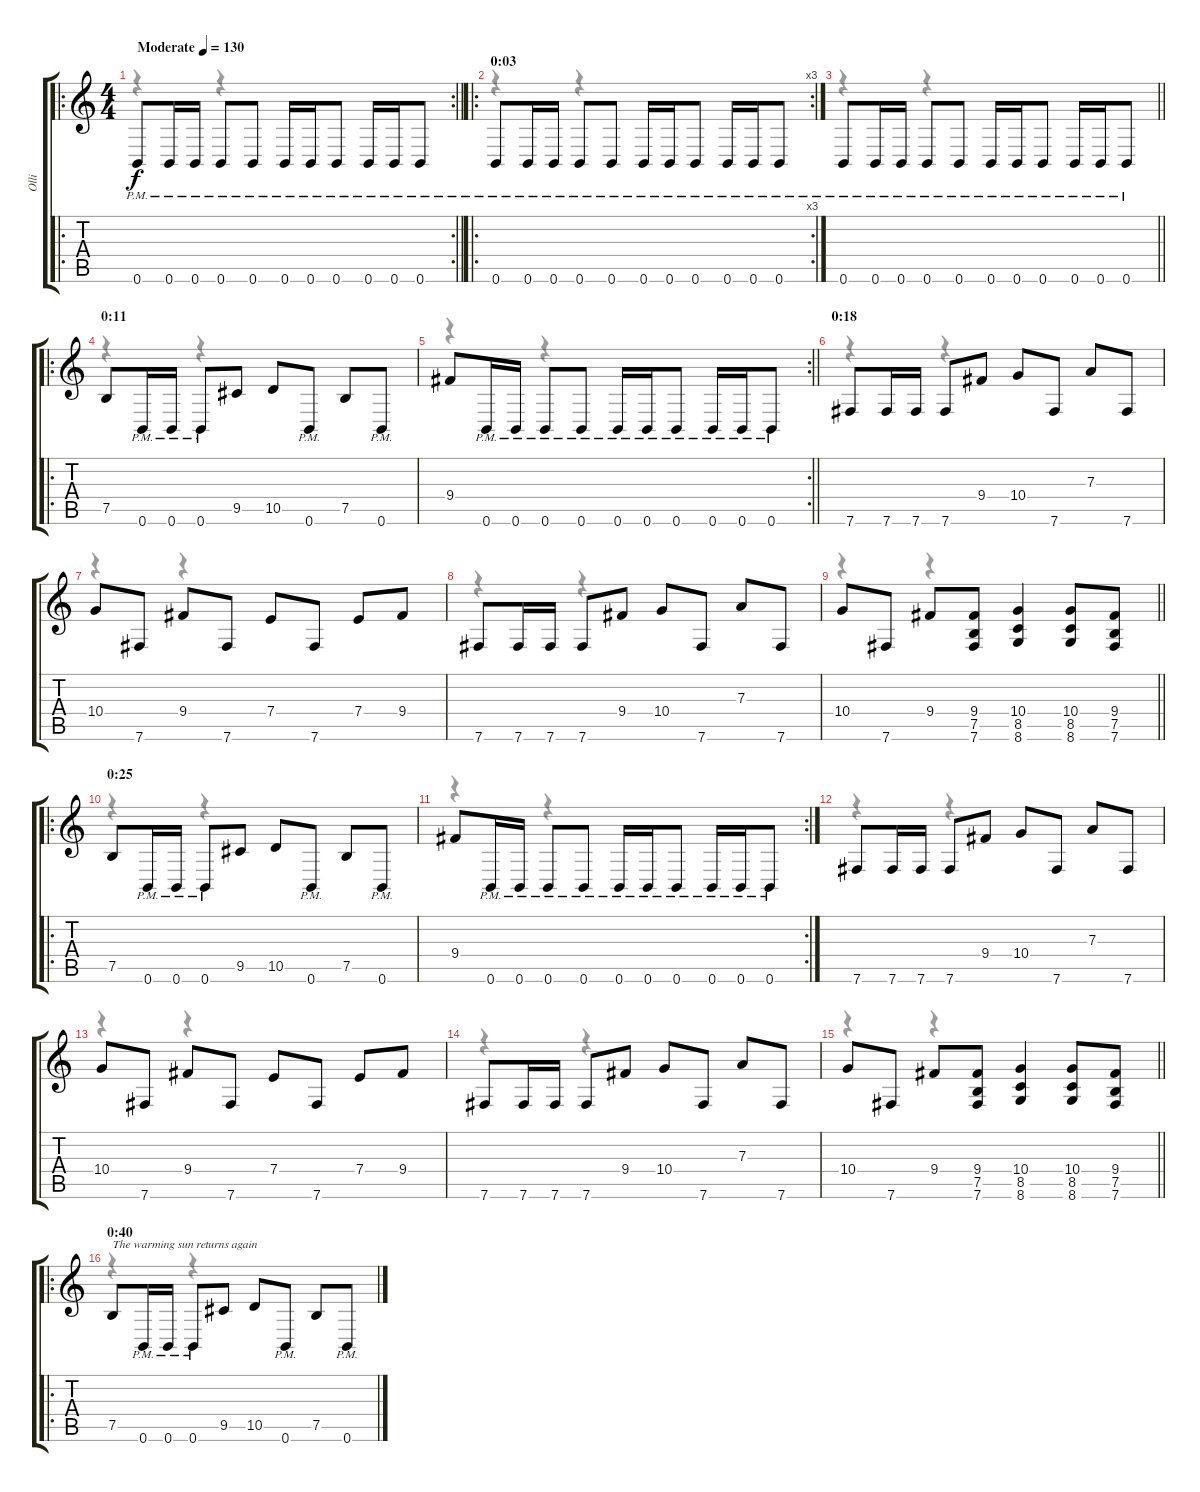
\track ("Olli" "Olli") {instrument distortionguitar}
\staff {score tabs}
\tuning (B3 Gb3 D3 A2 E2 B1) {hide}
\voice
\ro
\rc 2
\ts (4 4)
\tempo (130 "Moderate")
\clef g2
\barLineRight lightlight
\ks c
0.6{pm}.8{dy f instrument distortionguitar} 0.6{pm}.16 0.6{pm}.16 0.6{pm}.8 0.6{pm}.8 0.6{pm}.16 0.6{pm}.16 0.6{pm}.8 0.6{pm}.16 0.6{pm}.16 0.6{pm}.8 |
\ro
\rc 3
\section ("" "0:03")
0.6{pm}.8 0.6{pm}.16 0.6{pm}.16 0.6{pm}.8 0.6{pm}.8 0.6{pm}.16 0.6{pm}.16 0.6{pm}.8 0.6{pm}.16 0.6{pm}.16 0.6{pm}.8 |
\barLineRight lightlight
0.6{pm}.8 0.6{pm}.16 0.6{pm}.16 0.6{pm}.8 0.6{pm}.8 0.6{pm}.16 0.6{pm}.16 0.6{pm}.8 0.6{pm}.16 0.6{pm}.16 0.6{pm}.8 |
\ro
\section ("" "0:11")
7.5.8 0.6{pm}.16 0.6{pm}.16 0.6{pm}.8 9.5.8 10.5.8 0.6{pm}.8 7.5.8 0.6{pm}.8 |
\rc 2
\barLineRight lightlight
9.4.8 0.6{pm}.16 0.6{pm}.16 0.6{pm}.8 0.6{pm}.8 0.6{pm}.16 0.6{pm}.16 0.6{pm}.8 0.6{pm}.16 0.6{pm}.16 0.6{pm}.8 |
\section ("" "0:18")
7.6.8 7.6.16 7.6.16 7.6.8 9.4.8 10.4.8 7.6.8 7.3.8 7.6.8 |
10.4.8 7.6.8 9.4.8 7.6.8 7.4.8 7.6.8 7.4.8 9.4.8 |
7.6.8 7.6.16 7.6.16 7.6.8 9.4.8 10.4.8 7.6.8 7.3.8 7.6.8 |
\barLineRight lightlight
10.4.8 7.6.8 9.4.8 (9.4 7.5 7.6).8 (10.4 8.5 8.6).4 (10.4 8.5 8.6).8 (9.4 7.5 7.6).8 |
\ro
\section ("" "0:25")
7.5.8 0.6{pm}.16 0.6{pm}.16 0.6{pm}.8 9.5.8 10.5.8 0.6{pm}.8 7.5.8 0.6{pm}.8 |
\rc 2
9.4.8 0.6{pm}.16 0.6{pm}.16 0.6{pm}.8 0.6{pm}.8 0.6{pm}.16 0.6{pm}.16 0.6{pm}.8 0.6{pm}.16 0.6{pm}.16 0.6{pm}.8 |
7.6.8 7.6.16 7.6.16 7.6.8 9.4.8 10.4.8 7.6.8 7.3.8 7.6.8 |
10.4.8 7.6.8 9.4.8 7.6.8 7.4.8 7.6.8 7.4.8 9.4.8 |
7.6.8 7.6.16 7.6.16 7.6.8 9.4.8 10.4.8 7.6.8 7.3.8 7.6.8 |
\barLineRight lightlight
10.4.8 7.6.8 9.4.8 (9.4 7.5 7.6).8 (10.4 8.5 8.6).4 (10.4 8.5 8.6).8 (9.4 7.5 7.6).8 |
\ro
\section ("" "0:40")
7.5.8{txt "The warming sun returns again"} 0.6{pm}.16 0.6{pm}.16 0.6{pm}.8 9.5.8 10.5.8 0.6{pm}.8 7.5.8 0.6{pm}.8
\voice
\clef g2
\ottava regular
\simile none
\barLineRight lightlight
\ks c
r.4{dy f} r.4 |
r.4 r.4 |
\barLineRight lightlight
r.4 r.4 |
r.4 r.4 |
\barLineRight lightlight
r.4 r.4 |
r.4 r.4 |
r.4 r.4 |
r.4 r.4 |
\barLineRight lightlight
r.4 r.4 |
r.4 r.4 |
r.4 r.4 |
r.4 r.4 |
r.4 r.4 |
r.4 r.4 |
\barLineRight lightlight
r.4 r.4 |
r.4 r.4
